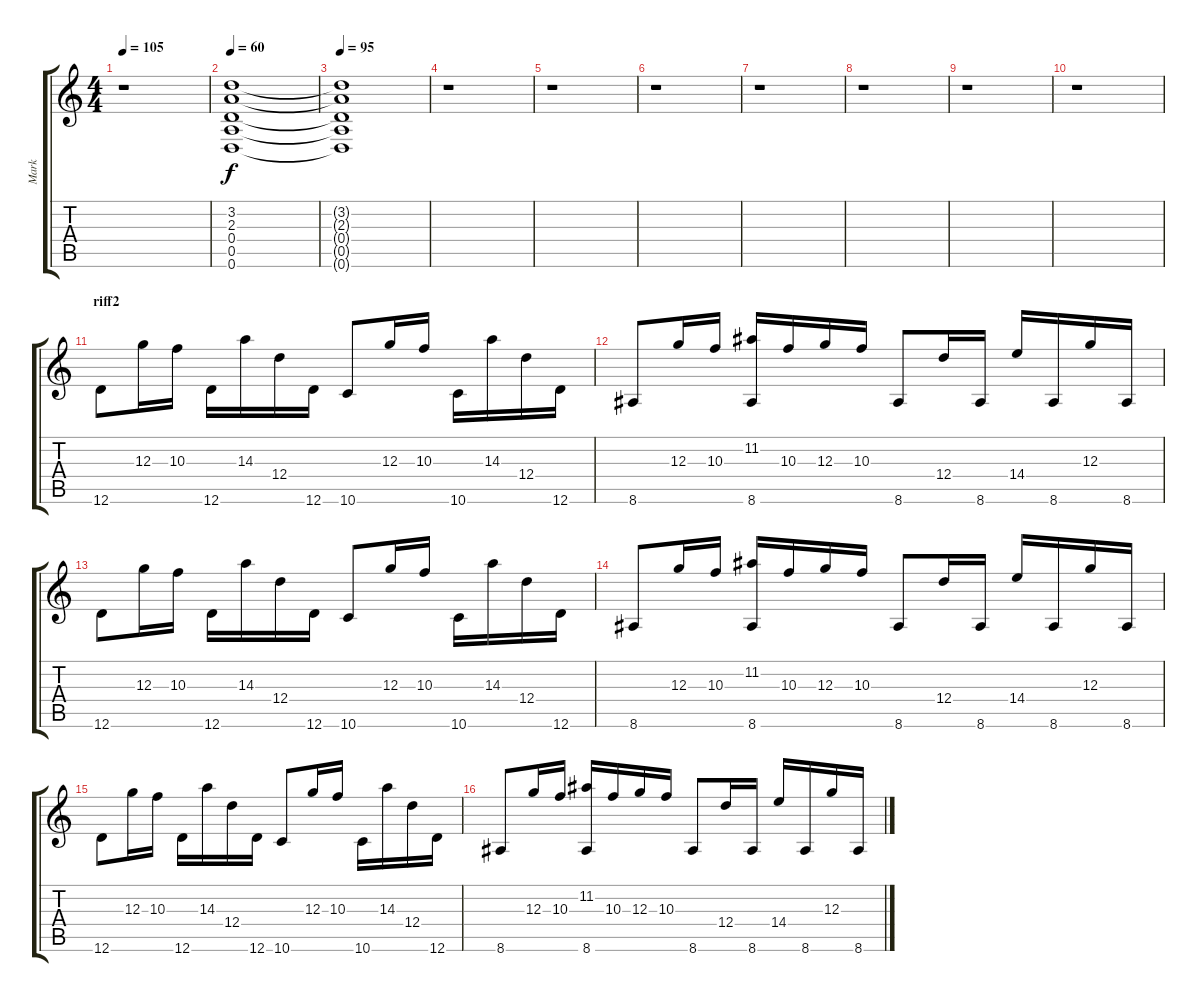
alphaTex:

\track ("Mark" "Mark") {instrument distortionguitar}
\staff {score tabs}
\tuning (E4 B3 G3 D3 A2 D2) {hide}
\ts (4 4)
\tempo 105
\clef g2
\ks c
r.1{dy f} |
\tempo 60
(3.2 2.3 0.4 0.5 0.6).1 |
\tempo 95
(3.2{t} 2.3{t} 0.4{t} 0.5{t} 0.6{t}).1 |
r.1 |
r.1 |
r.1 |
r.1 |
r.1 |
r.1 |
r.1 |
\section ("" "riff2")
12.6.8 12.3.16 10.3.16 12.6.16 14.3.16 12.4.16 12.6.16 10.6.8 12.3.16 10.3.16 10.6.16 14.3.16 12.4.16 12.6.16 |
8.6.8 12.3.16 10.3.16 (11.2 8.6).16 10.3.16 12.3.16 10.3.16 8.6.8 12.4.16 8.6.16 14.4.16 8.6.16 12.3.16 8.6.16 |
12.6.8 12.3.16 10.3.16 12.6.16 14.3.16 12.4.16 12.6.16 10.6.8 12.3.16 10.3.16 10.6.16 14.3.16 12.4.16 12.6.16 |
8.6.8 12.3.16 10.3.16 (11.2 8.6).16 10.3.16 12.3.16 10.3.16 8.6.8 12.4.16 8.6.16 14.4.16 8.6.16 12.3.16 8.6.16 |
12.6.8 12.3.16 10.3.16 12.6.16 14.3.16 12.4.16 12.6.16 10.6.8 12.3.16 10.3.16 10.6.16 14.3.16 12.4.16 12.6.16 |
8.6.8 12.3.16 10.3.16 (11.2 8.6).16 10.3.16 12.3.16 10.3.16 8.6.8 12.4.16 8.6.16 14.4.16 8.6.16 12.3.16 8.6.16
